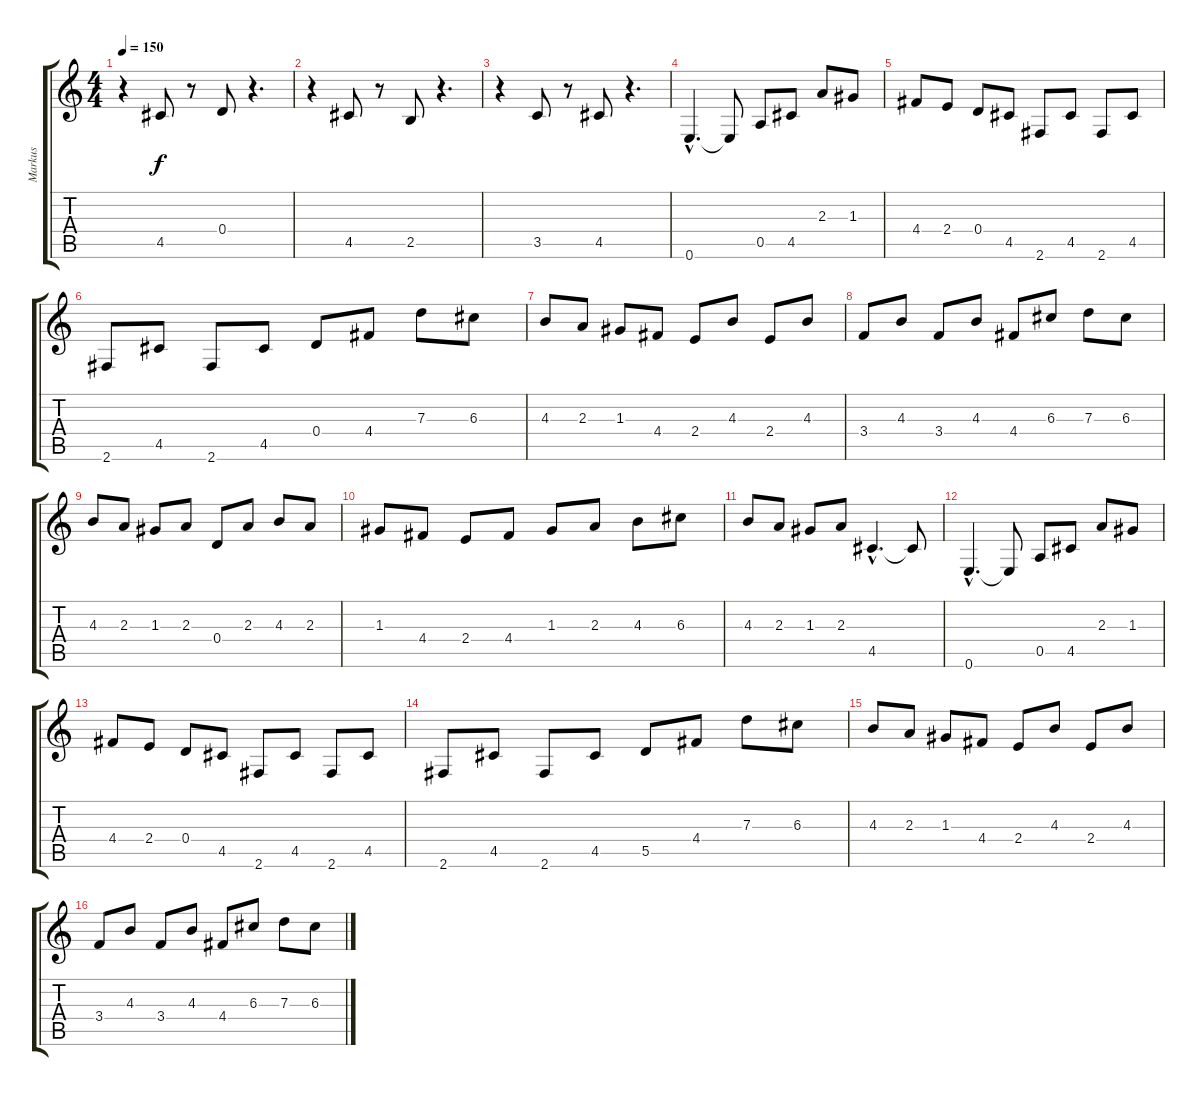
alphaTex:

\track ("Markus" "Markus") {instrument electricbassfinger}
\staff {score tabs}
\tuning (E4 B3 G3 D3 A2 E2) {hide}
\ts (4 4)
\tempo 150
\clef g2
\ks c
r.4{dy f} 4.5.8 r.8 0.4.8 r.4{d} |
r.4 4.5.8 r.8 2.5.8 r.4{d} |
r.4 3.5.8 r.8 4.5.8 r.4{d} |
0.6{hac}.4{d} 0.6{t}.8 0.5.8 4.5.8 2.3.8 1.3.8 |
4.4.8 2.4.8 0.4.8 4.5.8 2.6.8 4.5.8 2.6.8 4.5.8 |
2.6.8 4.5.8 2.6.8 4.5.8 0.4.8 4.4.8 7.3.8 6.3.8 |
4.3.8 2.3.8 1.3.8 4.4.8 2.4.8 4.3.8 2.4.8 4.3.8 |
3.4.8 4.3.8 3.4.8 4.3.8 4.4.8 6.3.8 7.3.8 6.3.8 |
4.3.8 2.3.8 1.3.8 2.3.8 0.4.8 2.3.8 4.3.8 2.3.8 |
1.3.8 4.4.8 2.4.8 4.4.8 1.3.8 2.3.8 4.3.8 6.3.8 |
4.3.8 2.3.8 1.3.8 2.3.8 4.5{hac}.4{d} 4.5{t}.8 |
0.6{hac}.4{d} 0.6{t}.8 0.5.8 4.5.8 2.3.8 1.3.8 |
4.4.8 2.4.8 0.4.8 4.5.8 2.6.8 4.5.8 2.6.8 4.5.8 |
2.6.8 4.5.8 2.6.8 4.5.8 5.5.8 4.4.8 7.3.8 6.3.8 |
4.3.8 2.3.8 1.3.8 4.4.8 2.4.8 4.3.8 2.4.8 4.3.8 |
3.4.8 4.3.8 3.4.8 4.3.8 4.4.8 6.3.8 7.3.8 6.3.8
